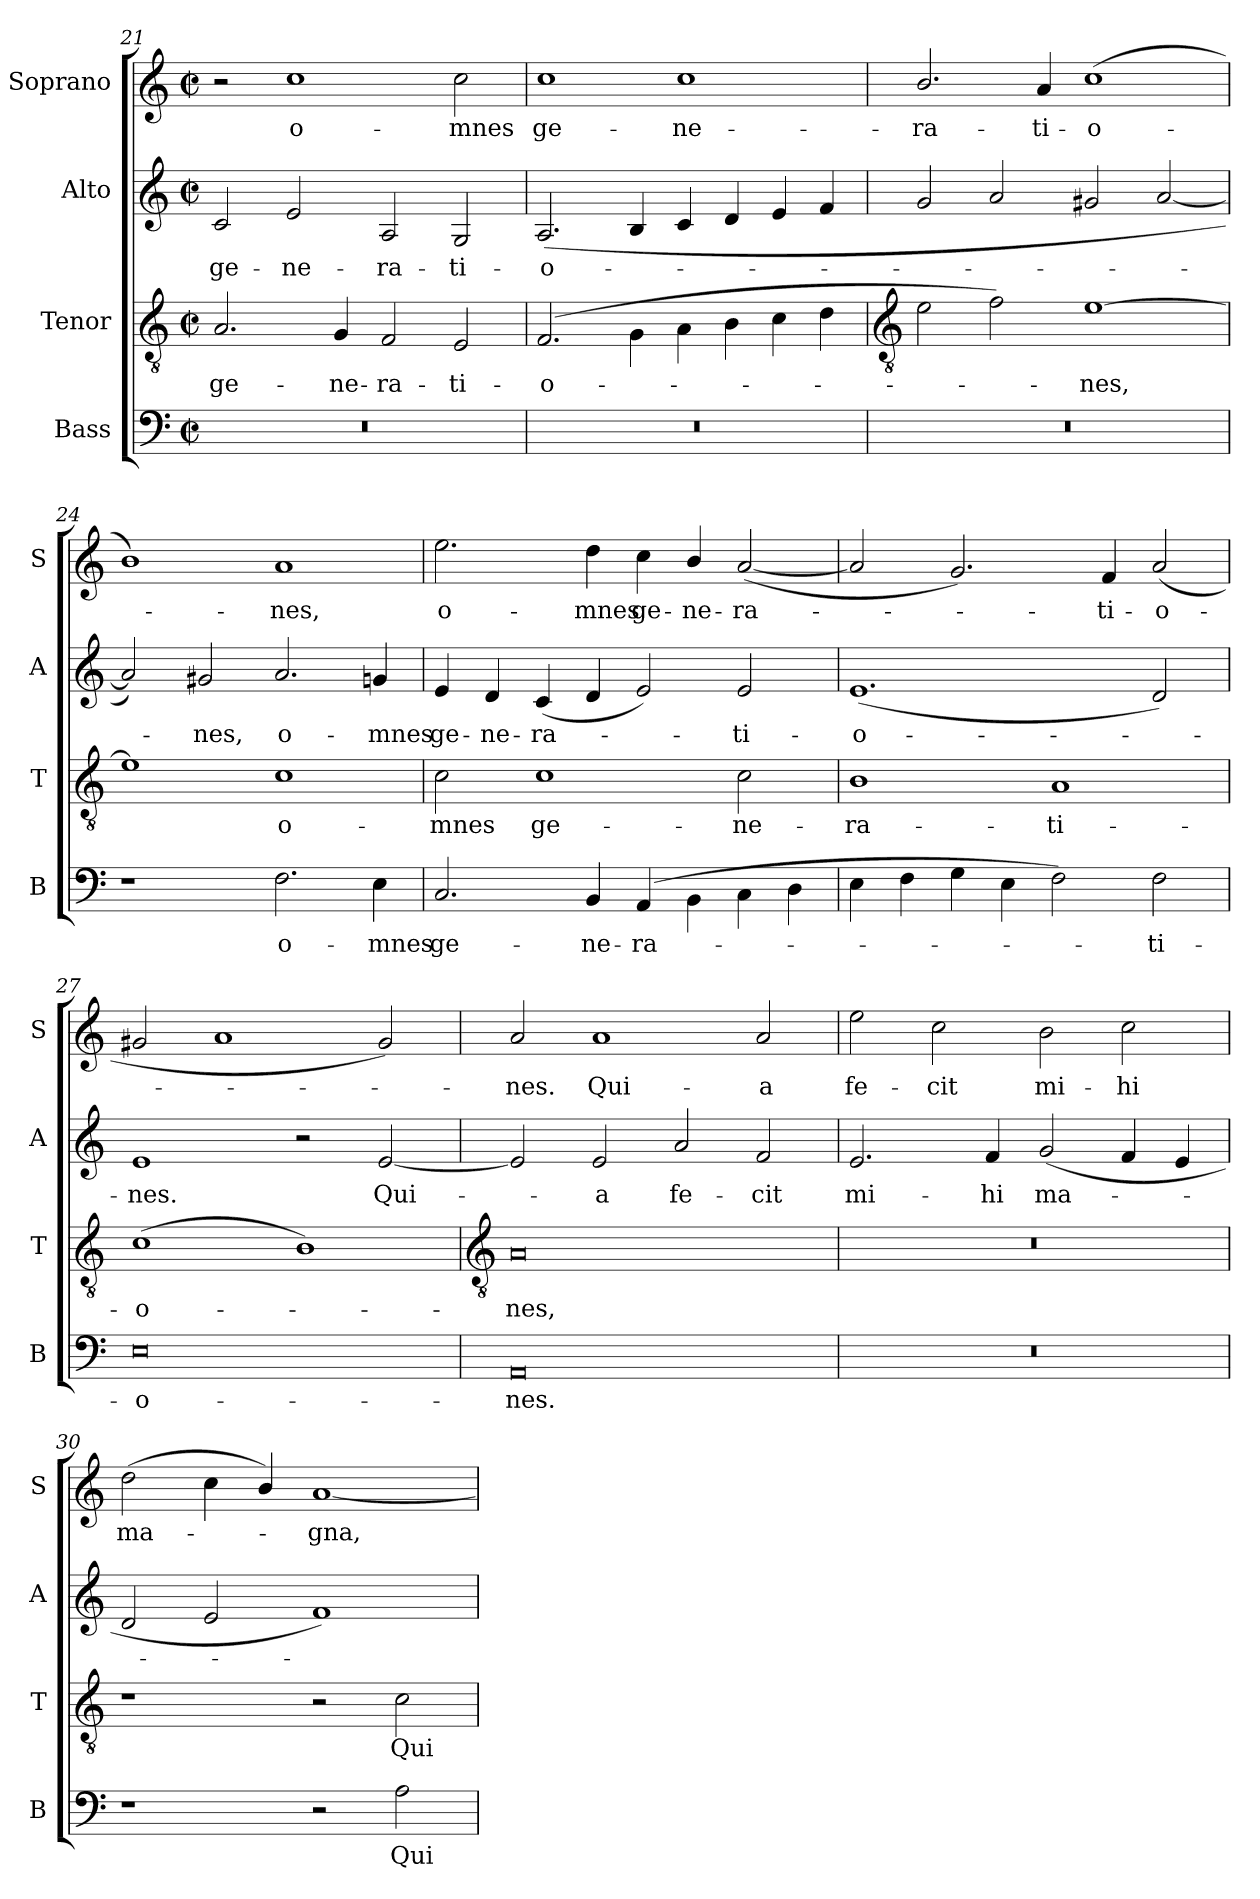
**kern	**text	**kern	**text	**kern	**text	**kern	**text
*part4	*part4	*part3	*part3	*part2	*part2	*part1	*part1
*staff4	*staff4	*staff3	*staff3	*staff2	*staff2	*staff1	*staff1
*I"Bass	*	*I"Tenor	*	*I"Alto	*	*I"Soprano	*
*I'B	*	*I'T	*	*I'A	*	*I'S	*
*clefF4	*	*clefGv2	*	*clefG2	*	*clefG2	*
*k[]	*	*k[]	*	*k[]	*	*k[]	*
*C:	*	*C:	*	*C:	*	*C:	*
*M4/2	*	*M4/2	*	*M4/2	*	*M4/2	*
*met(c|)	*	*met(c|)	*	*met(c|)	*	*met(c|)	*
=21	=21	=21	=21	=21	=21	=21	=21
!	!	!	!LO:LY:b	!	!LO:LY:b	!	!
0r	.	2.A	ge-	2c	ge-	2r	.
!	!	!	!	!	!LO:LY:b	!	!LO:LY:b
.	.	.	.	2e	-ne-	1cc	o-
!	!	!	!LO:LY:b	!	!	!	!
.	.	4G	-ne-	.	.	.	.
!	!	!	!LO:LY:b	!	!LO:LY:b	!	!
.	.	2F	-ra-	2A	-ra-	.	.
!	!	!	!LO:LY:b	!	!LO:LY:b	!	!LO:LY:b
.	.	2E	-ti-	2G	-ti-	2cc	-mnes
=22	=22	=22	=22	=22	=22	=22	=22
!	!	!	!LO:LY:b	!	!LO:LY:b	!	!LO:LY:b
0r	.	(>2.F	-o-	(<2.A	-o-	1cc	ge-
.	.	4G\	.	4B	.	.	.
!	!	!	!	!	!	!	!LO:LY:b
.	.	4A\	.	4c	.	1cc	-ne-
.	.	4B	.	4d	.	.	.
.	.	4c	.	4e	.	.	.
.	.	4d	.	4f	.	.	.
!!LO:LB:g=z
=23	=23	=23	=23	=23	=23	=23	=23
*	*	*clefGv2	*	*	*	*	*
!	!	!	!	!	!	!	!LO:LY:b
0r	.	2e	.	2g	.	2.b/	-ra-
.	.	2f)	.	2a	.	.	.
!	!	!	!	!	!	!	!LO:LY:b
.	.	.	.	.	.	4a	-ti-
!	!	!	!LO:LY:b	!	!	!	!LO:LY:b
.	.	[1e	nes,	2g#X	.	(>1cc	-o-
.	.	.	.	[2a	.	.	.
=24	=24	=24	=24	=24	=24	=24	=24
1r	.	1e]	.	2a])	.	1b)	.
!	!	!	!	!	!LO:LY:b	!	!
.	.	.	.	2g#X	nes,	.	.
!	!LO:LY:b	!	!LO:LY:b	!	!LO:LY:b	!	!LO:LY:b
2.F	o-	1c	o-	2.a	o-	1a	nes,
!	!LO:LY:b	!	!	!	!LO:LY:b	!	!
4E	-mnes	.	.	4g	-mnes	.	.
=25	=25	=25	=25	=25	=25	=25	=25
!	!LO:LY:b	!	!LO:LY:b	!	!LO:LY:b	!	!LO:LY:b
2.C	ge-	2c	-mnes	4e	ge-	2.ee	o-
!	!	!	!	!	!LO:LY:b	!	!
.	.	.	.	4d	-ne-	.	.
!	!	!	!LO:LY:b	!	!LO:LY:b	!	!
.	.	1c	ge-	(<4c	-ra-	.	.
!	!LO:LY:b	!	!	!	!	!	!LO:LY:b
4BB	-ne-	.	.	4d	.	4dd	-mnes
!	!LO:LY:b	!	!	!	!	!	!LO:LY:b
(>4AA	-ra-	.	.	2e)	.	4cc	ge-
!	!	!	!	!	!	!	!LO:LY:b
4BB\	.	.	.	.	.	4b/	-ne-
!	!	!	!LO:LY:b	!	!LO:LY:b	!	!LO:LY:b
4C\	.	2c	-ne-	2e	ti-	(<[2a	-ra-
4D	.	.	.	.	.	.	.
=26	=26	=26	=26	=26	=26	=26	=26
!	!	!	!LO:LY:b	!	!LO:LY:b	!	!
4E	.	1B	-ra-	(<1.e	-o-	2a]	.
4F	.	.	.	.	.	.	.
4G	.	.	.	.	.	2.g)	.
4E	.	.	.	.	.	.	.
!	!	!	!LO:LY:b	!	!	!	!
2F)	.	1A	-ti-	.	.	.	.
!	!	!	!	!	!	!	!LO:LY:b
.	.	.	.	.	.	4f	ti-
!	!LO:LY:b	!	!	!	!	!	!LO:LY:b
2F	ti-	.	.	2d)	.	(<2a	-o-
=27	=27	=27	=27	=27	=27	=27	=27
!	!LO:LY:b	!	!LO:LY:b	!	!LO:LY:b	!	!
0E	-o-	(>1c	-o-	1e	nes.	2g#X	.
.	.	.	.	.	.	1a	.
.	.	1B)	.	2r	.	.	.
!	!	!	!	!	!LO:LY:b	!	!
.	.	.	.	[2e	Qui-	2g#)	.
!!LO:LB:g=z
=28	=28	=28	=28	=28	=28	=28	=28
*	*	*clefGv2	*	*	*	*	*
!	!LO:LY:b	!	!LO:LY:b	!	!	!	!LO:LY:b
0AA	-nes.	0A	nes,	2e]	.	2a	nes.
!	!	!	!	!	!LO:LY:b	!	!LO:LY:b
.	.	.	.	2e	a	1a	Qui-
!	!	!	!	!	!LO:LY:b	!	!
.	.	.	.	2a	fe-	.	.
!	!	!	!	!	!LO:LY:b	!	!LO:LY:b
.	.	.	.	2f	-cit	2a	-a
=29	=29	=29	=29	=29	=29	=29	=29
!	!	!	!	!	!LO:LY:b	!	!LO:LY:b
0r	.	0r	.	2.e	mi-	2ee	fe-
!	!	!	!	!	!	!	!LO:LY:b
.	.	.	.	.	.	2cc	-cit
!	!	!	!	!	!LO:LY:b	!	!
.	.	.	.	4f	-hi	.	.
!	!	!	!	!	!LO:LY:b	!	!LO:LY:b
.	.	.	.	(<2g	ma-	2b	mi-
!	!	!	!	!	!	!	!LO:LY:b
.	.	.	.	4f	.	2cc	-hi
.	.	.	.	4e	.	.	.
=30	=30	=30	=30	=30	=30	=30	=30
!	!	!	!	!	!	!	!LO:LY:b
1r	.	1r	.	2d	.	(>2dd	ma-
.	.	.	.	2e	.	4cc	.
.	.	.	.	.	.	4b/)	.
!	!	!	!	!	!	!	!LO:LY:b
2r	.	2r	.	1f)	.	[1a	gna,
!	!LO:LY:b	!	!LO:LY:b	!	!	!	!
2A	Qui	2c	Qui	.	.	.	.
=	=	=	=	=	=	=	=
*-	*-	*-	*-	*-	*-	*-	*-
